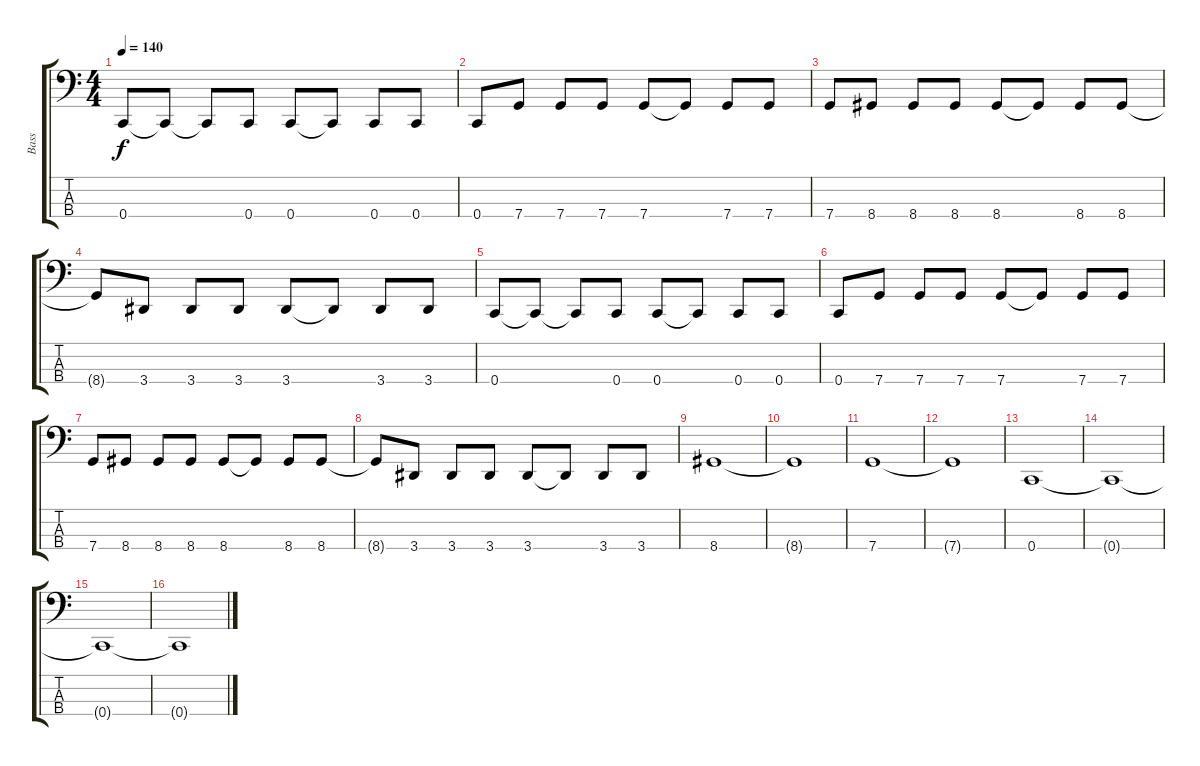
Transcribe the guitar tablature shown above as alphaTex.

\track ("Bass" "Bass") {instrument electricbasspick}
\staff {score tabs}
\tuning (F2 Bb1 G1 C1) {hide}
\ts (4 4)
\tempo 140
\clef f4
\ks c
0.4.8{dy f} 0.4{t}.8 0.4{t}.8 0.4.8 0.4.8 0.4{t}.8 0.4.8 0.4.8 |
0.4.8 7.4.8 7.4.8 7.4.8 7.4.8 7.4{t}.8 7.4.8 7.4.8 |
7.4.8 8.4.8 8.4.8 8.4.8 8.4.8 8.4{t}.8 8.4.8 8.4.8 |
8.4{t}.8 3.4.8 3.4.8 3.4.8 3.4.8 3.4{t}.8 3.4.8 3.4.8 |
0.4.8 0.4{t}.8 0.4{t}.8 0.4.8 0.4.8 0.4{t}.8 0.4.8 0.4.8 |
0.4.8 7.4.8 7.4.8 7.4.8 7.4.8 7.4{t}.8 7.4.8 7.4.8 |
7.4.8 8.4.8 8.4.8 8.4.8 8.4.8 8.4{t}.8 8.4.8 8.4.8 |
8.4{t}.8 3.4.8 3.4.8 3.4.8 3.4.8 3.4{t}.8 3.4.8 3.4.8 |
8.4.1 |
8.4{t}.1 |
7.4.1 |
7.4{t}.1 |
0.4.1 |
0.4{t}.1 |
0.4{t}.1 |
0.4{t}.1
